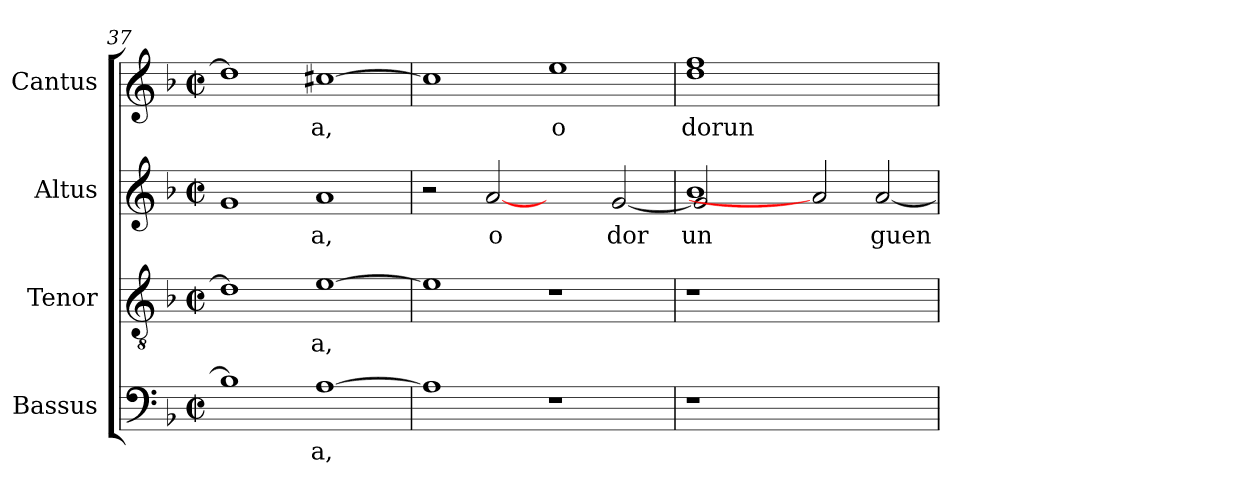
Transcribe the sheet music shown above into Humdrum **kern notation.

**kern	**text	**kern	**text	**kern	**text	**kern	**text
*part4	*part4	*part3	*part3	*part2	*part2	*part1	*part1
*staff4	*staff4	*staff3	*staff3	*staff2	*staff2	*staff1	*staff1
*I"Bassus	*	*I"Tenor	*	*I"Altus	*	*I"Cantus	*
*clefF4	*	*clefGv2	*	*clefG2	*	*clefG2	*
*k[b-]	*	*k[b-]	*	*k[b-]	*	*k[b-]	*
*F:	*	*F:	*	*F:	*	*F:	*
*M2/2	*	*M2/2	*	*M2/2	*	*M2/2	*
*met(c|)	*	*met(c|)	*	*met(c|)	*	*met(c|)	*
=37	=37	=37	=37	=37	=37	=37	=37
!	!LO:LY:b:cj	!	!LO:LY:b:cj	!	!LO:LY:b:cj	!	!LO:LY:b:cj
1B-]	.	1d]	.	1g	.	1dd]	.
!	!LO:LY:b:cj	!	!LO:LY:b:cj	!	!LO:LY:b:cj	!	!LO:LY:b:cj
[>1A	a,	[>1e	a,	1a	a,	[>1cc#X	a,
=38	=38	=38	=38	=38	=38	=38	=38
!	!LO:LY:b:cj	!	!LO:LY:b:cj	!	!	!	!LO:LY:b:cj
1A]	.	1e]	.	2r	.	1cc#]	.
!	!	!	!	!	!LO:LY:b:cj	!	!
.	.	.	.	[2a	o	.	.
!	!	!	!	!	!	!	!LO:LY:b:cj
1r	.	1r	.	2ryy	.	1ee	o
!	!	!	!	!	!LO:LY:b:cj	!	!
.	.	.	.	[<2g/	dor	.	.
=39	=39	=39	=39	=39	=39	=39	=39
*	*	*	*	*^	*	*	*
!	!	!	!	!	!	!LO:LY:b:cj	!	!LO:LY:b:cj
1r	.	1r	.	1b-	2g/]	un	1dd 1ff	dorun
.	.	.	.	.	1.ryy	.	.	.
1ryy	.	1ryy	.	2a]	.	.	1ryy	.
!	!	!	!	!	!	!LO:LY:b:cj	!	!
.	.	.	.	[<2a/	.	guen	.	.
*	*	*	*	*v	*v	*	*	*
=	=	=	=	=	=	=	=
*-	*-	*-	*-	*-	*-	*-	*-
